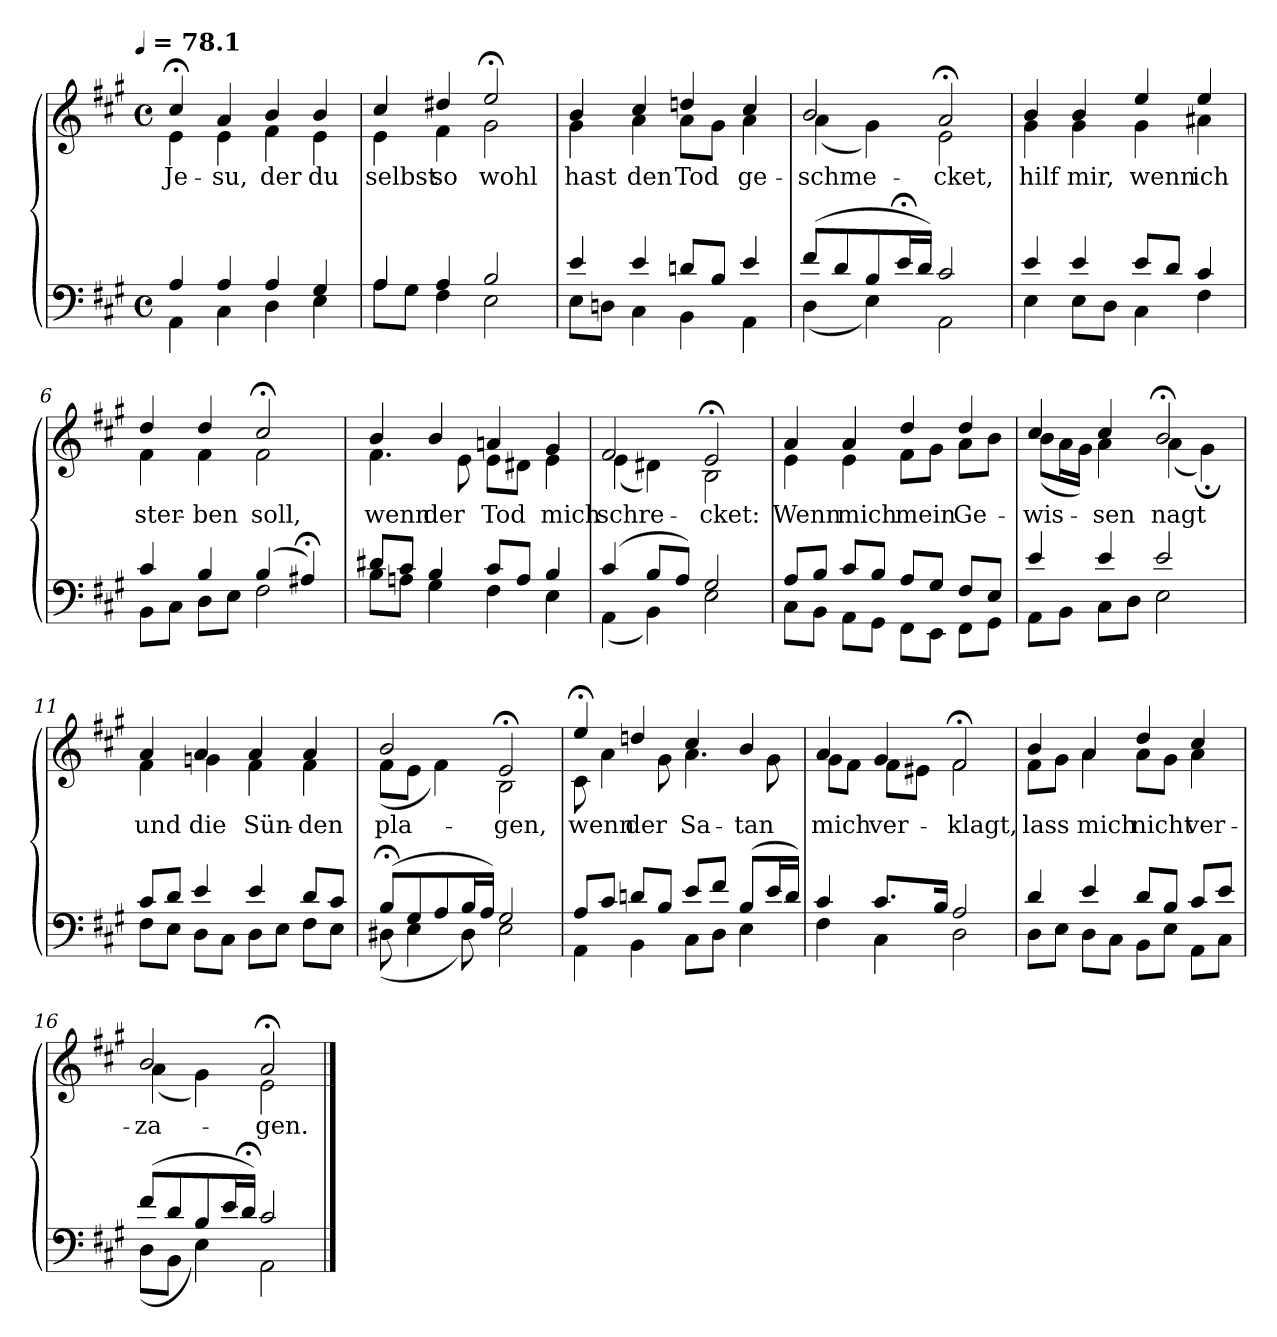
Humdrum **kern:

**kern	**kern	**text	**dynam
*part1	*part1	*part1	*part1
*staff2	*staff1	*staff1	*staff1/2
*clefF4	*clefG2	*	*
*k[f#c#g#]	*k[f#c#g#]	*	*
!!LO:TX:omd:t=[quarter] = 78.1
*M4/4	*M4/4	*	*
*met(c)	*met(c)	*	*
*MM78	*MM78	*	*
=1	=1	=1	=1
*^	*^	*	*
4A	4AA	4cc#;<	4e	Je-	.
4A	4C#	4a	4e	-su,	♩ = 78
4A	4D	4b	4f#	der	.
4G#	4E	4b	4e	du	.
=2	=2	=2	=2	=2	=2
*	*	*MM77	*	*	*
4A	8AL	4cc#	4e	selbst	.
.	8G#J	.	.	.	.
4A	4F#	4dd#X	4f#	so	♩ = 75.3
2B	2E	2ee;<	2g#	wohl	.
=3	=3	=3	=3	=3	=3
*	*	*MM76	*	*	*
4e	8EL	4b	4g#	hast	.
.	8DnJ	.	.	.	.
4e	4C#	4cc#	4a	den	.
8dnL	4BB	4ddn	8aL	Tod	♩ = 76
8BJ	.	.	8g#J	.	.
4e	4AA	4cc#	4a	ge-	♩ = 75
=4	=4	=4	=4	=4	=4
*	*	*MM74	*	*	*
(8f#L	(4D	2b	(4a	-schme-	.
8d	.	.	.	.	.
8B	4E)	.	4g#)	.	.
16e;<L	.	.	.	.	.
16dJJ)	.	.	.	.	.
2c#	2AA	2a;<	2e	-cket,	.
!!LO:LB:g=z	!!
=5	=5	=5	=5	=5	=5
*	*	*MM75	*	*	*
4e	4E	4b	4g#	hilf	.
4e	8EL	4b	4g#	mir,	♩ = 76
.	8DJ	.	.	.	.
8eL	4C#	4ee	4g#	wenn	♩ = 73
8dJ	.	.	.	.	.
4c#	4F#	4ee	4a#X	ich	.
=6	=6	=6	=6	=6	=6
*	*	*MM74	*	*	*
4c#	8BBL	4dd	4f#	ster-	.
.	8C#J	.	.	.	.
4B	8DL	4dd	4f#	-ben	.
.	8EJ	.	.	.	.
(4B	2F#	2cc#;<	2f#	soll,	.
4A#X;<)	.	.	.	.	.
=7	=7	=7	=7	=7	=7
8d#XL	8BL	4b	4.f#	wenn	.
8c#J	8AnJ	.	.	.	.
4B	4G#	4b	.	der	♩ = 73
.	.	.	8e	.	.
8c#L	4F#	4an	8eL	Tod	.
8AJ	.	.	8d#XJ	.	.
4B	4E	4g#	4e	mich	♩ = 72
=8	=8	=8	=8	=8	=8
*	*	*MM70	*	*	*
(4c#	(4AA	2f#	(4e	schre-	.
8BL	4BB)	.	4d#X)	.	.
8AJ)	.	.	.	.	.
2G#	2E	2e;<	2B	-cket:	.
!!LO:LB:g=z	!!
=9	=9	=9	=9	=9	=9
*	*	*MM72	*	*	*
8AL	8C#L	4a	4e	Wenn	.
8BJ	8BBJ	.	.	.	.
8c#L	8AAL	4a	4e	mich	.
8BJ	8GG#J	.	.	.	.
8AL	8FF#L	4dd	8f#L	mein	.
8G#J	8EEJ	.	8g#J	.	.
8F#L	8FF#L	4dd	8aL	Ge-	.
8EJ	8GG#J	.	8bJ	.	.
=10	=10	=10	=10	=10	=10
*	*	*MM70	*	*	*
4e	8AAL	4cc#	(8bL	-wis-	.
.	8BBJ	.	16aL	.	.
.	.	.	16g#JJ)	.	.
4e	8C#L	4cc#	4a	-sen	.
.	8DJ	.	.	.	.
2e	2E	2b;<	(4a	nagt	.
.	.	.	4g#;)	.	.
=11	=11	=11	=11	=11	=11
*	*	*MM72	*	*	*
8c#L	8F#L	4a	4f#	und	.
8dJ	8EJ	.	.	.	.
4e	8DL	4a	4gn	die	.
.	8C#J	.	.	.	.
4e	8DL	4a	4f#	Sün-	♩ = 71
.	8EJ	.	.	.	.
8dL	8F#L	4a	4f#	-den	♩ = 70
8c#J	8EJ	.	.	.	.
=12	=12	=12	=12	=12	=12
(8B;<L	(8D#X	2b	(8f#L	pla-	.
8G#	4E	.	8eJ	.	.
8A	.	.	4f#)	.	.
16BL	8D#)	.	.	.	.
16AJJ)	.	.	.	.	.
2G#	2E	2e;<	2B	-gen,	.
!!LO:LB:g=z	!!
=13	=13	=13	=13	=13	=13
*	*	*MM71	*	*	*
8AL	4AA	4ee;<	8c#	wenn	.
8c#J	.	.	4a	.	.
8dnL	4BB	4ddn	.	der	.
8BJ	.	.	8g#	.	.
8eL	8C#L	4cc#	4.a	Sa-	.
8f#J	8DJ	.	.	.	.
(8BL	4E	4b	.	-tan	.
16eL	.	.	8g#	.	.
16dJJ)	.	.	.	.	.
=14	=14	=14	=14	=14	=14
*	*	*MM69	*	*	*
4c#	4F#	4a	8g#L	mich	.
.	.	.	8f#J	.	.
8.c#L	4C#	4g#	8f#L	ver-	♩ = 68
.	.	.	8e#XJ	.	.
16BJk	.	.	.	.	.
2A	2D	2f#;<	2f#	-klagt,	.
=15	=15	=15	=15	=15	=15
*	*	*MM69	*	*	*
4d	8DL	4b	8f#L	lass	.
.	8EJ	.	8g#J	.	.
4e	8DL	4a	4a	mich	♩ = 70
.	8C#J	.	.	.	.
8dL	8BBL	4dd	8aL	nicht	♩ = 69
8BJ	8EJ	.	8g#J	.	.
8c#L	8AAL	4cc#	4a	ver-	♩ = 68
8eJ	8C#J	.	.	.	.
=16	=16	=16	=16	=16	=16
*	*	*MM64	*	*	*
(8f#L	(8DL	2b	(4a	-za-	.
8d	8BBJ	.	.	.	.
8B	4E)	.	4g#)	.	.
16eL	.	.	.	.	.
16d;<JJ)	.	.	.	.	.
2c#	2AA	2a;<	2e	-gen.	.
*v	*v	*	*	*	*
*	*v	*v	*	*
==	==	==	==
*-	*-	*-	*-
